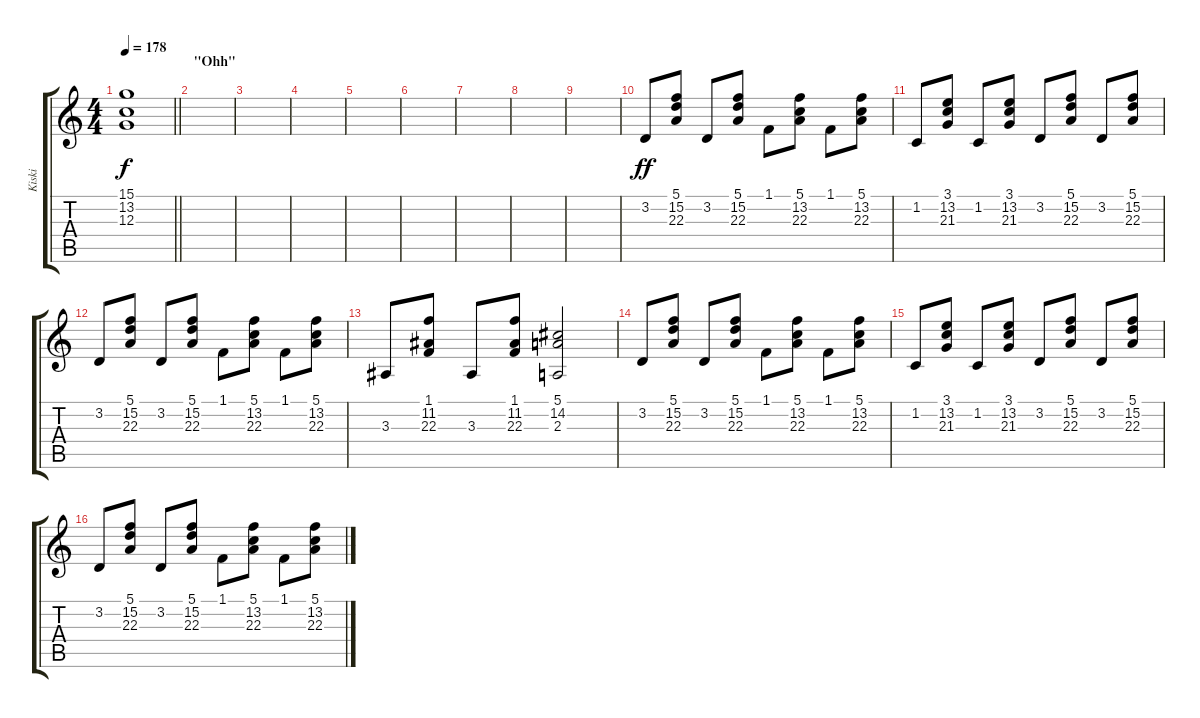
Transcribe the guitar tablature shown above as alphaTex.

\track ("Kiski" "Kiski") {instrument accordion}
\staff {score tabs}
\tuning (E4 B3 G3 D3 A2 E2) {hide}
\ts (4 4)
\tempo 178
\clef g2
\barLineRight lightlight
\ks c
(15.1{t} 13.2{t} 12.3{t}).1{dy f} |
\section ("" "\"Ohh\"")
|
|
|
|
|
|
|
|
3.2.8{dy ff instrument accordion} (5.1 15.2 22.3).8 3.2.8 (5.1 15.2 22.3).8 1.1.8 (5.1 13.2 22.3).8 1.1.8 (5.1 13.2 22.3).8 |
1.2.8 (3.1 13.2 21.3).8 1.2.8 (3.1 13.2 21.3).8 3.2.8 (5.1 15.2 22.3).8 3.2.8 (5.1 15.2 22.3).8 |
3.2.8 (5.1 15.2 22.3).8 3.2.8 (5.1 15.2 22.3).8 1.1.8 (5.1 13.2 22.3).8 1.1.8 (5.1 13.2 22.3).8 |
3.3.8 (1.1 11.2 22.3).8 3.3.8 (1.1 11.2 22.3).8 (5.1 14.2 2.3).2 |
3.2.8 (5.1 15.2 22.3).8 3.2.8 (5.1 15.2 22.3).8 1.1.8 (5.1 13.2 22.3).8 1.1.8 (5.1 13.2 22.3).8 |
1.2.8 (3.1 13.2 21.3).8 1.2.8 (3.1 13.2 21.3).8 3.2.8 (5.1 15.2 22.3).8 3.2.8 (5.1 15.2 22.3).8 |
3.2.8 (5.1 15.2 22.3).8 3.2.8 (5.1 15.2 22.3).8 1.1.8 (5.1 13.2 22.3).8 1.1.8 (5.1 13.2 22.3).8
